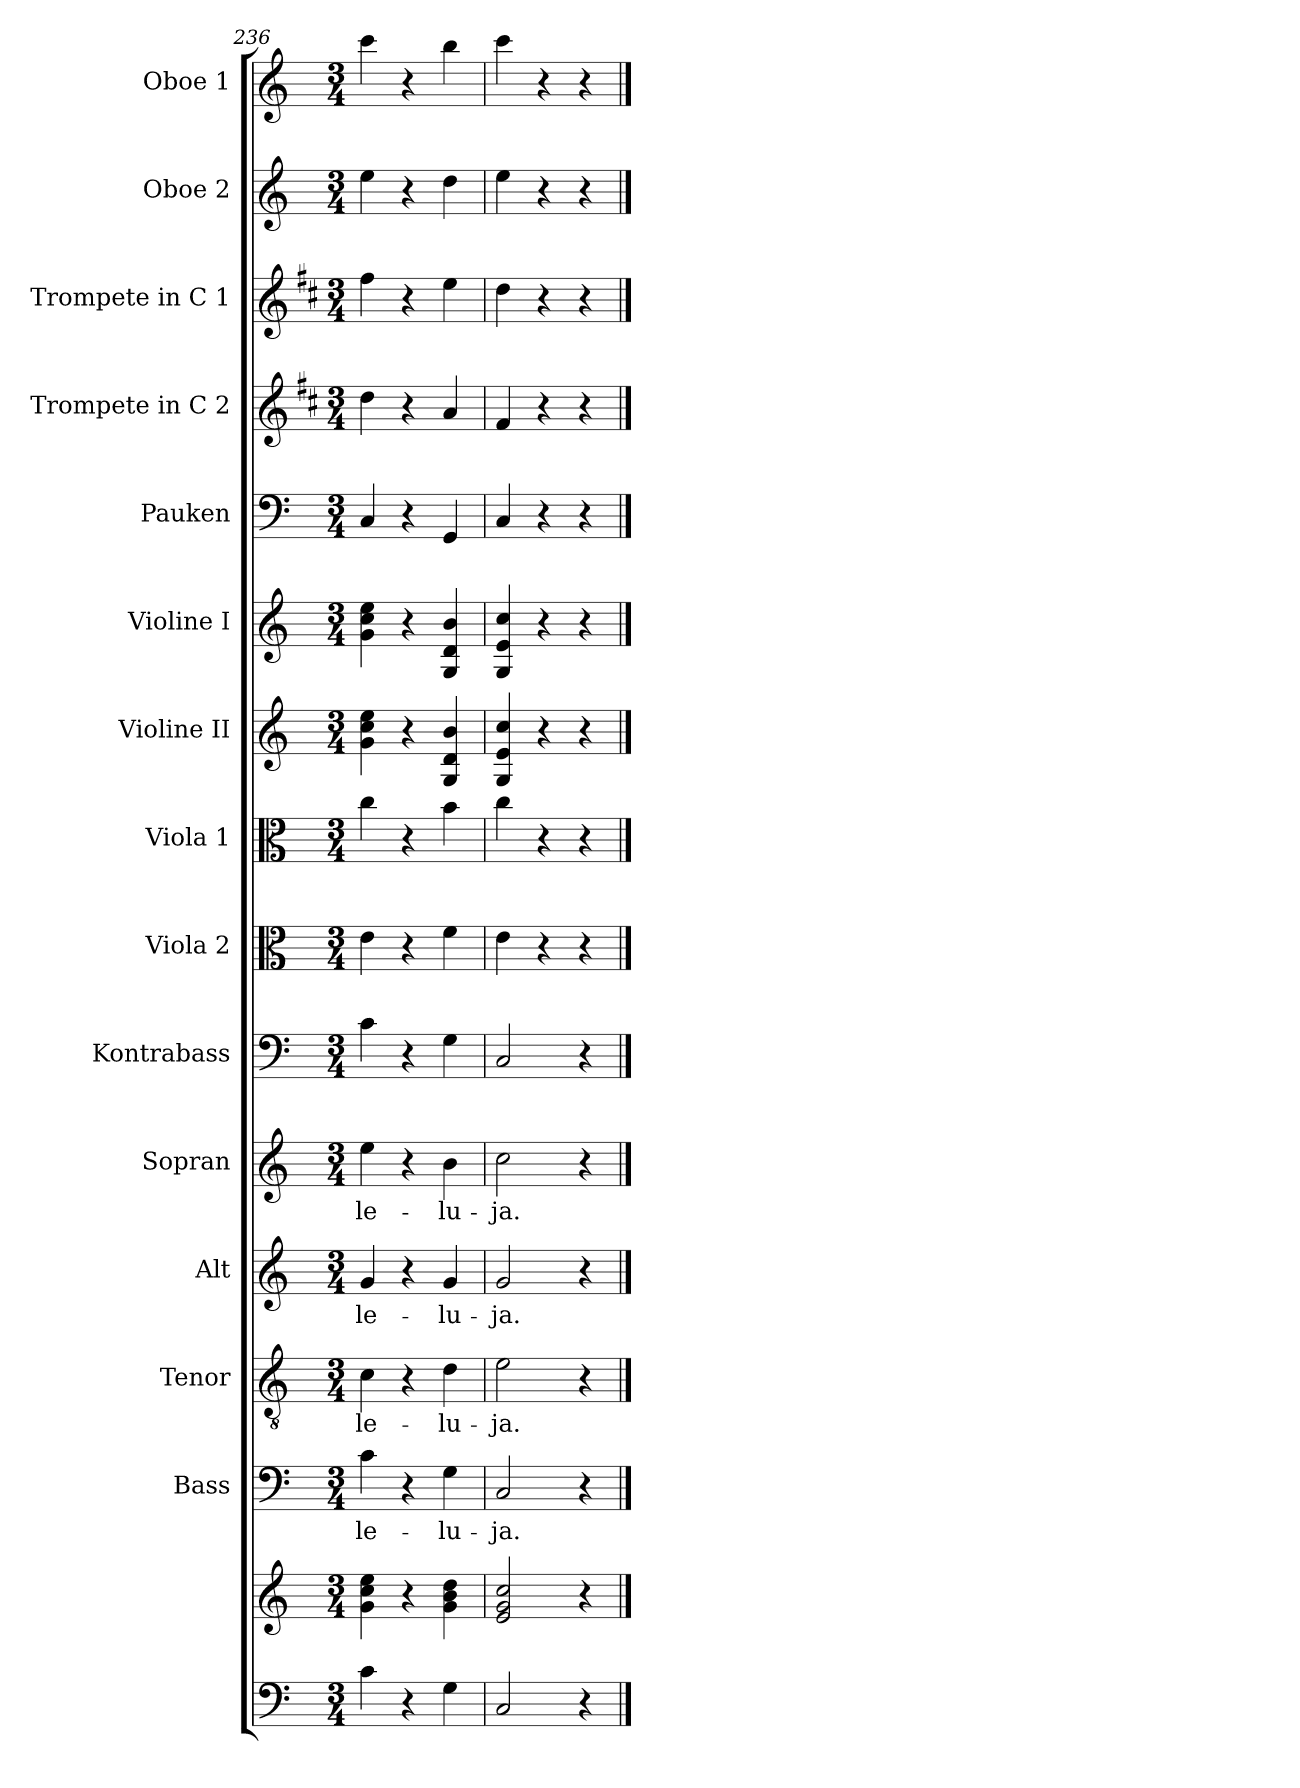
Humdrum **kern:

**kern	**kern	**kern	**text	**kern	**text	**kern	**text	**kern	**text	**kern	**kern	**kern	**kern	**kern	**kern	**kern	**kern	**kern	**kern
*part15	*part15	*part14	*part14	*part13	*part13	*part12	*part12	*part11	*part11	*part10	*part9	*part8	*part7	*part6	*part5	*part4	*part3	*part2	*part1
*staff16	*staff15	*staff14	*staff14	*staff13	*staff13	*staff12	*staff12	*staff11	*staff11	*staff10	*staff9	*staff8	*staff7	*staff6	*staff5	*staff4	*staff3	*staff2	*staff1
*	*	*I"Bass	*	*I"Tenor	*	*I"Alt	*	*I"Sopran	*	*I"Kontrabass	*I"Viola 2	*I"Viola 1	*I"Violine II	*I"Violine I	*I"Pauken	*I"Trompete in C 2	*I"Trompete in C 1	*I"Oboe 2	*I"Oboe 1
*	*	*I'B.	*	*I'T.	*	*I'A.	*	*I'S.	*	*I'Kb.	*I'Vla. 2	*I'Vla. 1	*I'Vl. II	*I'Vl. I	*I'Pauk.	*I'Trp. C 2	*I'Trp. C 1	*I'Ob. 2	*I'Ob. 1
*clefF4	*clefG2	*clefF4	*	*clefGv2	*	*clefG2	*	*clefG2	*	*clefF4	*clefC3	*clefC3	*clefG2	*clefG2	*clefF4	*clefG2	*clefG2	*clefG2	*clefG2
*	*	*	*	*	*	*	*	*	*	*ITrd7c12	*	*	*	*	*	*ITrd1c2	*ITrd1c2	*	*
*k[]	*k[]	*k[]	*	*k[]	*	*k[]	*	*k[]	*	*k[]	*k[]	*k[]	*k[]	*k[]	*k[]	*k[]	*k[]	*k[]	*k[]
*C:	*C:	*C:	*	*C:	*	*C:	*	*C:	*	*C:	*C:	*C:	*C:	*C:	*C:	*C:	*C:	*C:	*C:
*M3/4	*M3/4	*M3/4	*	*M3/4	*	*M3/4	*	*M3/4	*	*M3/4	*M3/4	*M3/4	*M3/4	*M3/4	*M3/4	*M3/4	*M3/4	*M3/4	*M3/4
=236	=236	=236	=236	=236	=236	=236	=236	=236	=236	=236	=236	=236	=236	=236	=236	=236	=236	=236	=236
!	!	!	!LO:LY:b	!	!LO:LY:b	!	!LO:LY:b	!	!LO:LY:b	!	!	!	!	!	!	!	!	!	!
4c\	4g\ 4cc\ 4ee\	4c\	-le-	4c\	-le-	4g/	-le-	4ee\	-le-	4C\	4e\	4cc\	4g\ 4cc\ 4ee\	4g\ 4cc\ 4ee\	4C/	4cc\	4ee\	4ee\	4ccc\
4r	4r	4r	.	4r	.	4r	.	4r	.	4r	4r	4r	4r	4r	4r	4r	4r	4r	4r
!	!	!	!LO:LY:b	!	!LO:LY:b	!	!LO:LY:b	!	!LO:LY:b	!	!	!	!	!	!	!	!	!	!
4G\	4g\ 4b\ 4dd\	4G\	-lu-	4d\	-lu-	4g/	-lu-	4b\	-lu-	4GG\	4f\	4b\	4G/ 4d/ 4b/	4G/ 4d/ 4b/	4GG/	4g/	4dd\	4dd\	4bb\
=237	=237	=237	=237	=237	=237	=237	=237	=237	=237	=237	=237	=237	=237	=237	=237	=237	=237	=237	=237
!	!	!	!LO:LY:b	!	!LO:LY:b	!	!LO:LY:b	!	!LO:LY:b	!	!	!	!	!	!	!	!	!	!
2C/	2e/ 2g/ 2cc/	2C/	-ja.	2e\	-ja.	2g/	-ja.	2cc\	-ja.	2CC/	4e\	4cc\	4G/ 4e/ 4cc/	4G/ 4e/ 4cc/	4C/	4e/	4cc\	4ee\	4ccc\
.	.	.	.	.	.	.	.	.	.	.	4r	4r	4r	4r	4r	4r	4r	4r	4r
4r	4r	4r	.	4r	.	4r	.	4r	.	4r	4r	4r	4r	4r	4r	4r	4r	4r	4r
==	==	==	==	==	==	==	==	==	==	==	==	==	==	==	==	==	==	==	==
*-	*-	*-	*-	*-	*-	*-	*-	*-	*-	*-	*-	*-	*-	*-	*-	*-	*-	*-	*-
